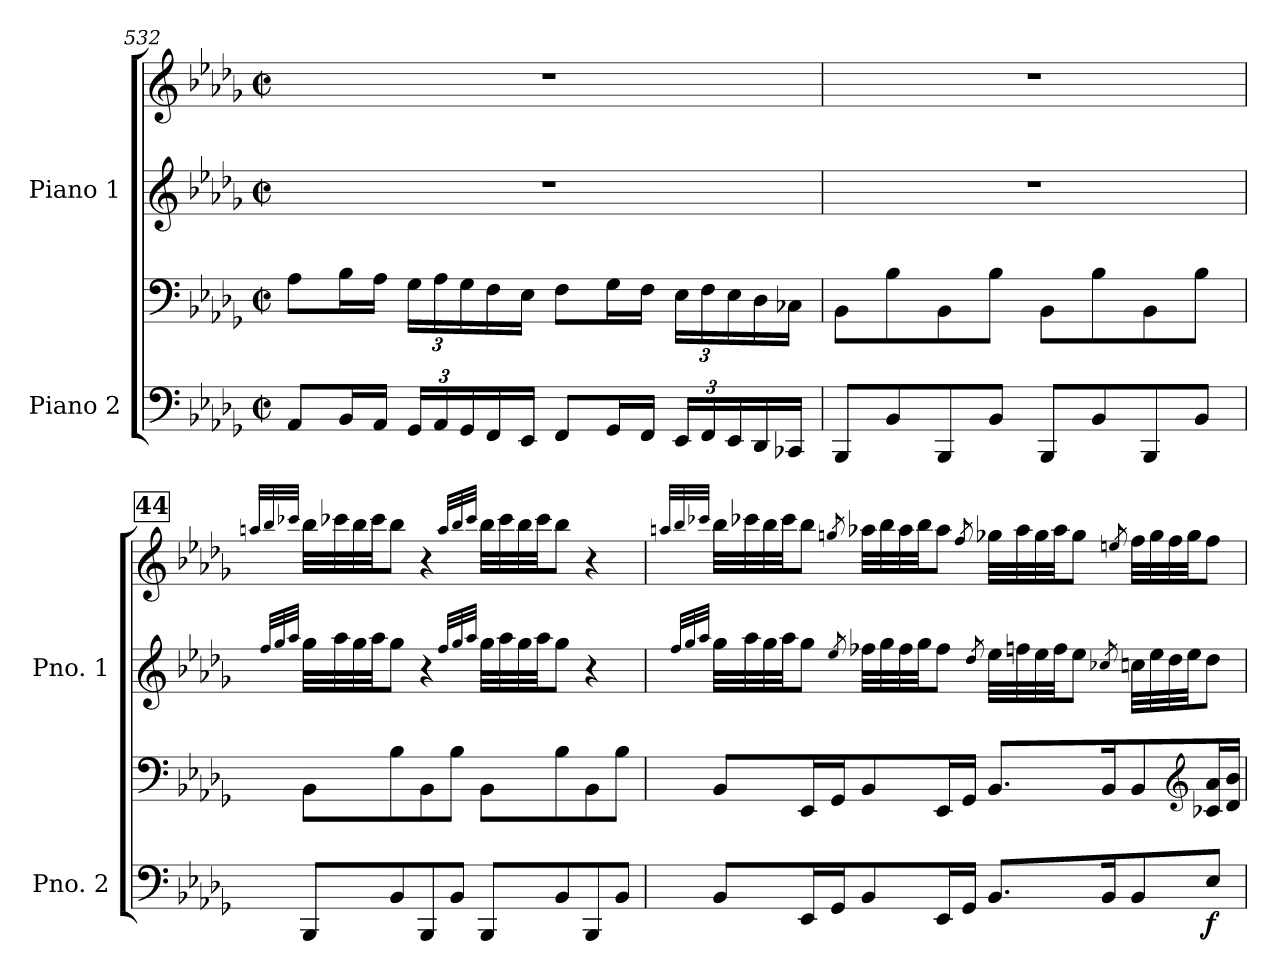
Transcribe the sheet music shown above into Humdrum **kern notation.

**kern	**kern	**dynam	**kern	**kern
*part2	*part2	*part2	*part1	*part1
*staff4	*staff3	*staff3/4	*staff2	*staff1
*I"Piano 2	*	*	*I"Piano 1	*
*I'Pno. 2	*	*	*I'Pno. 1	*
*clefF4	*clefF4	*	*clefG2	*clefG2
*k[b-e-a-d-g-]	*k[b-e-a-d-g-]	*	*k[b-e-a-d-g-]	*k[b-e-a-d-g-]
*M2/2	*M2/2	*	*M2/2	*M2/2
*met(c|)	*met(c|)	*	*met(c|)	*met(c|)
=532	=532	=532	=532	=532
8AA-/L	8A-\L	.	1r	1r
16BB-/L	16B-\L	.	.	.
16AA-/JJ	16A-\JJ	.	.	.
*Xbrackettup	*Xbrackettup	*	*	*
24GG-/LL	24G-\LL	.	.	.
24AA-/	24A-\	.	.	.
24GG-/	24G-\	.	.	.
16FF/	16F\	.	.	.
16EE-/JJ	16E-\JJ	.	.	.
8FF/L	8F\L	.	.	.
16GG-/L	16G-\L	.	.	.
16FF/JJ	16F\JJ	.	.	.
24EE-/LL	24E-\LL	.	.	.
24FF/	24F\	.	.	.
24EE-/	24E-\	.	.	.
16DD-/	16D-\	.	.	.
16CC-X/JJ	16C-X\JJ	.	.	.
!!LO:PB:g=z
=533	=533	=533	=533	=533
8BBB-/L	8BB-\L	.	1r	1r
8BB-/	8B-\	.	.	.
8BBB-/	8BB-\	.	.	.
8BB-/J	8B-\J	.	.	.
8BBB-/L	8BB-\L	.	.	.
8BB-/	8B-\	.	.	.
8BBB-/	8BB-\	.	.	.
8BB-/J	8B-\J	.	.	.
!!LO:REH:place=s1:a:B:fs=14:t=44
=534	=534	=534	=534	=534
.	.	.	32qff/LLL	32qaan/LLL
.	.	.	32qgg-/	32qbb-/
.	.	.	32qaa-/JJJ	32qccc-X/JJJ
8BBB-/L	8BB-\L	.	32gg-\LLL	32bb-\LLL
.	.	.	32aa-\	32ccc-\
.	.	.	32gg-\	32bb-\
.	.	.	32aa-\JJ	32ccc-\JJ
8BB-/	8B-\	.	8gg-\J	8bb-\J
8BBB-/	8BB-\	.	4r	4r
8BB-/J	8B-\J	.	.	.
.	.	.	32qff/LLL	32qaa/LLL
.	.	.	32qgg-/	32qbb-/
.	.	.	32qaa-/JJJ	32qccc-/JJJ
8BBB-/L	8BB-\L	.	32gg-\LLL	32bb-\LLL
.	.	.	32aa-\	32ccc-\
.	.	.	32gg-\	32bb-\
.	.	.	32aa-\JJ	32ccc-\JJ
8BB-/	8B-\	.	8gg-\J	8bb-\J
8BBB-/	8BB-\	.	4r	4r
8BB-/J	8B-\J	.	.	.
!!LO:LB:g=z
=535	=535	=535	=535	=535
.	.	.	32qff/LLL	32qaan/LLL
.	.	.	32qgg-/	32qbb-/
.	.	.	32qaa-/JJJ	32qccc-X/JJJ
8BB-/L	8BB-/L	.	32gg-\LLL	32bb-\LLL
.	.	.	32aa-\	32ccc-\
.	.	.	32gg-\	32bb-\
.	.	.	32aa-\JJ	32ccc-\JJ
16EE-/L	16EE-/L	.	8gg-\J	8bb-\J
16GG-/J	16GG-/J	.	.	.
.	.	.	8qee-/	8qggn/
8BB-/	8BB-/	.	32ff-X\LLL	32aa-X\LLL
.	.	.	32gg-\	32bb-\
.	.	.	32ff-\	32aa-\
.	.	.	32gg-\JJ	32bb-\JJ
16EE-/L	16EE-/L	.	8ff-\J	8aa-\J
16GG-/JJ	16GG-/JJ	.	.	.
.	.	.	8qdd-/	8qff/
8.BB-/L	8.BB-/L	.	32ee-\LLL	32gg-X\LLL
.	.	.	32ffn\	32aa-\
.	.	.	32ee-\	32gg-\
.	.	.	32ff\JJ	32aa-\JJ
.	.	.	8ee-\J	8gg-\J
16BB-/K	16BB-/K	.	.	.
.	.	.	8qcc-X/	8qeen/
8BB-/	8BB-/	.	32ccn\LLL	32ff\LLL
.	.	.	32ee-\	32gg-\
.	.	.	32dd-\	32ff\
.	.	.	32ee-\JJ	32gg-\JJ
*	*clefG2	*	*	*
!	!	!LO:DY:b=2	!	!
8E-/J	16c-X/ 16a-/L	f	8dd-\J	8ff\J
.	16d-/ 16b-/JJ	.	.	.
=	=	=	=	=
*-	*-	*-	*-	*-
